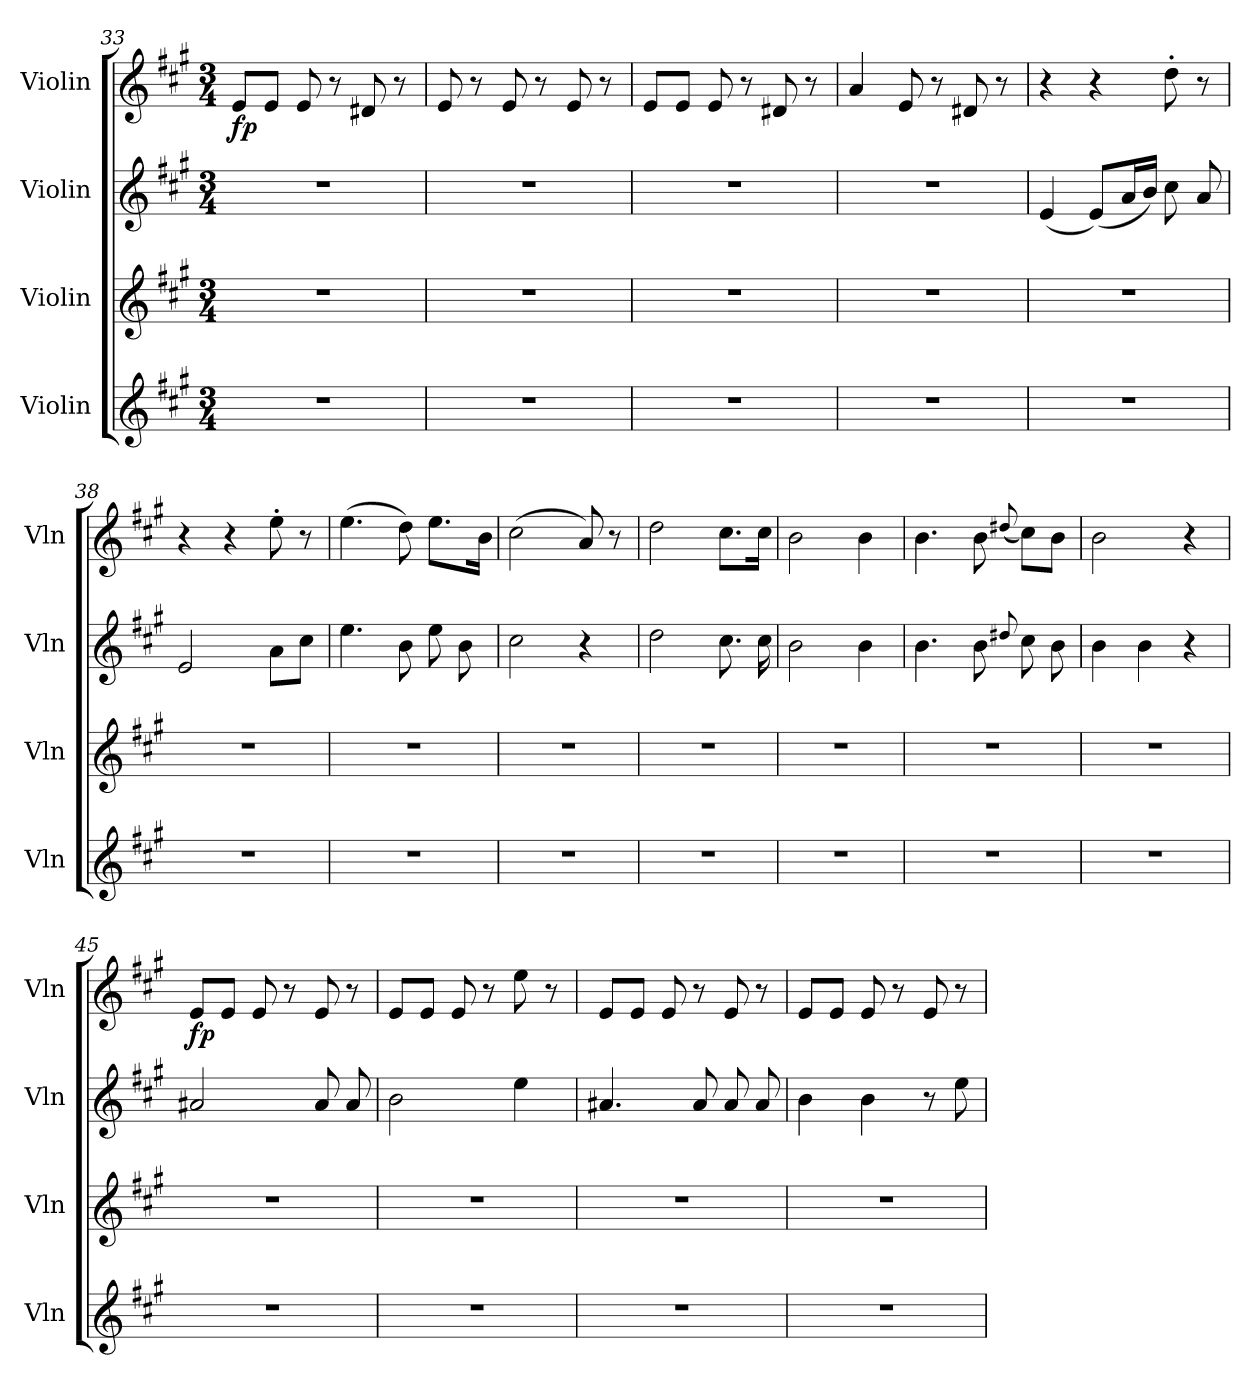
**kern	**kern	**kern	**kern	**dynam
*part4	*part3	*part2	*part1	*part1
*staff4	*staff3	*staff2	*staff1	*staff1
*I"Violin	*I"Violin	*I"Violin	*I"Violin	*
*I'Vln	*I'Vln	*I'Vln	*I'Vln	*
!!LO:LB:g=z
*clefG2	*clefG2	*clefG2	*clefG2	*
*k[f#c#g#]	*k[f#c#g#]	*k[f#c#g#]	*k[f#c#g#]	*
*M3/4	*M3/4	*M3/4	*M3/4	*
=33	=33	=33	=33	=33
!	!	!	!	!LO:DY:b
2.r	2.r	2.r	8e/L	fp
.	.	.	8e/J	.
.	.	.	8e/	.
.	.	.	8r	.
.	.	.	8d#X/	.
.	.	.	8r	.
=34	=34	=34	=34	=34
2.r	2.r	2.r	8e/	.
.	.	.	8r	.
.	.	.	8e/	.
.	.	.	8r	.
.	.	.	8e/	.
.	.	.	8r	.
=35	=35	=35	=35	=35
2.r	2.r	2.r	8e/L	.
.	.	.	8e/J	.
.	.	.	8e/	.
.	.	.	8r	.
.	.	.	8d#X/	.
.	.	.	8r	.
=36	=36	=36	=36	=36
2.r	2.r	2.r	4a/	.
.	.	.	8e/	.
.	.	.	8r	.
.	.	.	8d#X/	.
.	.	.	8r	.
=37	=37	=37	=37	=37
2.r	2.r	(<4e/	4r	.
.	.	(<8e/L)	4r	.
.	.	16a/L	.	.
.	.	16b/JJ)	.	.
.	.	8cc#\	8dd'\	.
.	.	8a/	8r	.
!!LO:PB:g=z
=38	=38	=38	=38	=38
2.r	2.r	2e/	4r	.
.	.	.	4r	.
.	.	8a\L	8ee'\	.
.	.	8cc#\J	8r	.
=39	=39	=39	=39	=39
2.r	2.r	4.ee\	(>4.ee\	.
.	.	8b\	8dd\)	.
.	.	8ee\	8.ee\L	.
.	.	8b\	.	.
.	.	.	16b\Jk	.
=40	=40	=40	=40	=40
2.r	2.r	2cc#\	(>2cc#\	.
.	.	4r	8a/)	.
.	.	.	8r	.
=41	=41	=41	=41	=41
2.r	2.r	2dd\	2dd\	.
.	.	8.cc#\	8.cc#\L	.
.	.	16cc#\	16cc#\Jk	.
=42	=42	=42	=42	=42
2.r	2.r	2b\	2b\	.
.	.	4b\	4b\	.
=43	=43	=43	=43	=43
2.r	2.r	4.b\	4.b\	.
.	.	8b\	8b\	.
.	.	8qqdd#X/	(<8qqdd#X/	.
.	.	8cc#\	8cc#\L)	.
.	.	8b\	8b\J	.
=44	=44	=44	=44	=44
2.r	2.r	4b\	2b\	.
.	.	4b\	.	.
.	.	4r	4r	.
!!LO:LB:g=z
=45	=45	=45	=45	=45
!	!	!	!	!LO:DY:b
2.r	2.r	2a#X/	8e/L	fp
.	.	.	8e/J	.
.	.	.	8e/	.
.	.	.	8r	.
.	.	8a#/	8e/	.
.	.	8a#/	8r	.
=46	=46	=46	=46	=46
2.r	2.r	2b\	8e/L	.
.	.	.	8e/J	.
.	.	.	8e/	.
.	.	.	8r	.
.	.	4ee\	8ee\	.
.	.	.	8r	.
=47	=47	=47	=47	=47
2.r	2.r	4.a#X/	8e/L	.
.	.	.	8e/J	.
.	.	.	8e/	.
.	.	8a#/	8r	.
.	.	8a#/	8e/	.
.	.	8a#/	8r	.
=48	=48	=48	=48	=48
2.r	2.r	4b\	8e/L	.
.	.	.	8e/J	.
.	.	4b\	8e/	.
.	.	.	8r	.
.	.	8r	8e/	.
.	.	8ee\	8r	.
=	=	=	=	=
*-	*-	*-	*-	*-
